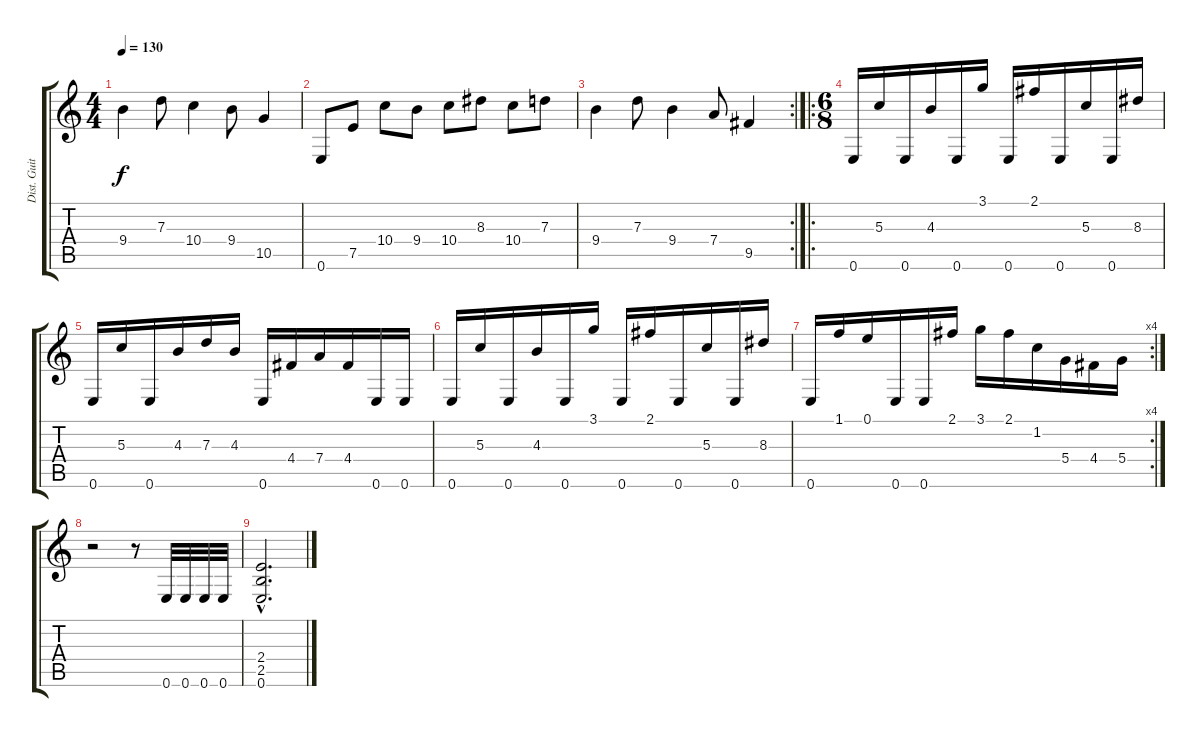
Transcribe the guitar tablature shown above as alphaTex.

\track ("Dist. Guitar 1" "Dist. Guit") {instrument distortionguitar}
\staff {score tabs}
\tuning (E4 B3 G3 D3 A2 E2) {hide}
\ts (4 4)
\tempo 130
\clef g2
\ks c
9.4.4{dy f} 7.3.8 10.4.4 9.4.8 10.5.4 |
0.6.8 7.5.8 10.4.8 9.4.8 10.4.8 8.3.8 10.4.8 7.3.8 |
\rc 2
9.4.4 7.3.8 9.4.4 7.4.8 9.5.4 |
\ro
\ts (6 8)
0.6.16 5.3.16 0.6.16 4.3.16 0.6.16 3.1.16 0.6.16 2.1.16 0.6.16 5.3.16 0.6.16 8.3.16 |
0.6.16 5.3.16 0.6.16 4.3.16 7.3.16 4.3.16 0.6.16 4.4.16 7.4.16 4.4.16 0.6.16 0.6.16 |
0.6.16 5.3.16 0.6.16 4.3.16 0.6.16 3.1.16 0.6.16 2.1.16 0.6.16 5.3.16 0.6.16 8.3.16 |
\rc 4
0.6.16 1.1.16 0.1.16 0.6.16 0.6.16 2.1.16 3.1.16 2.1.16 1.2.16 5.4.16 4.4.16 5.4.16 |
r.2 r.8 0.6.32 0.6.32 0.6.32 0.6.32 |
(2.4{hac} 2.5{hac} 0.6{hac}).2{d}
